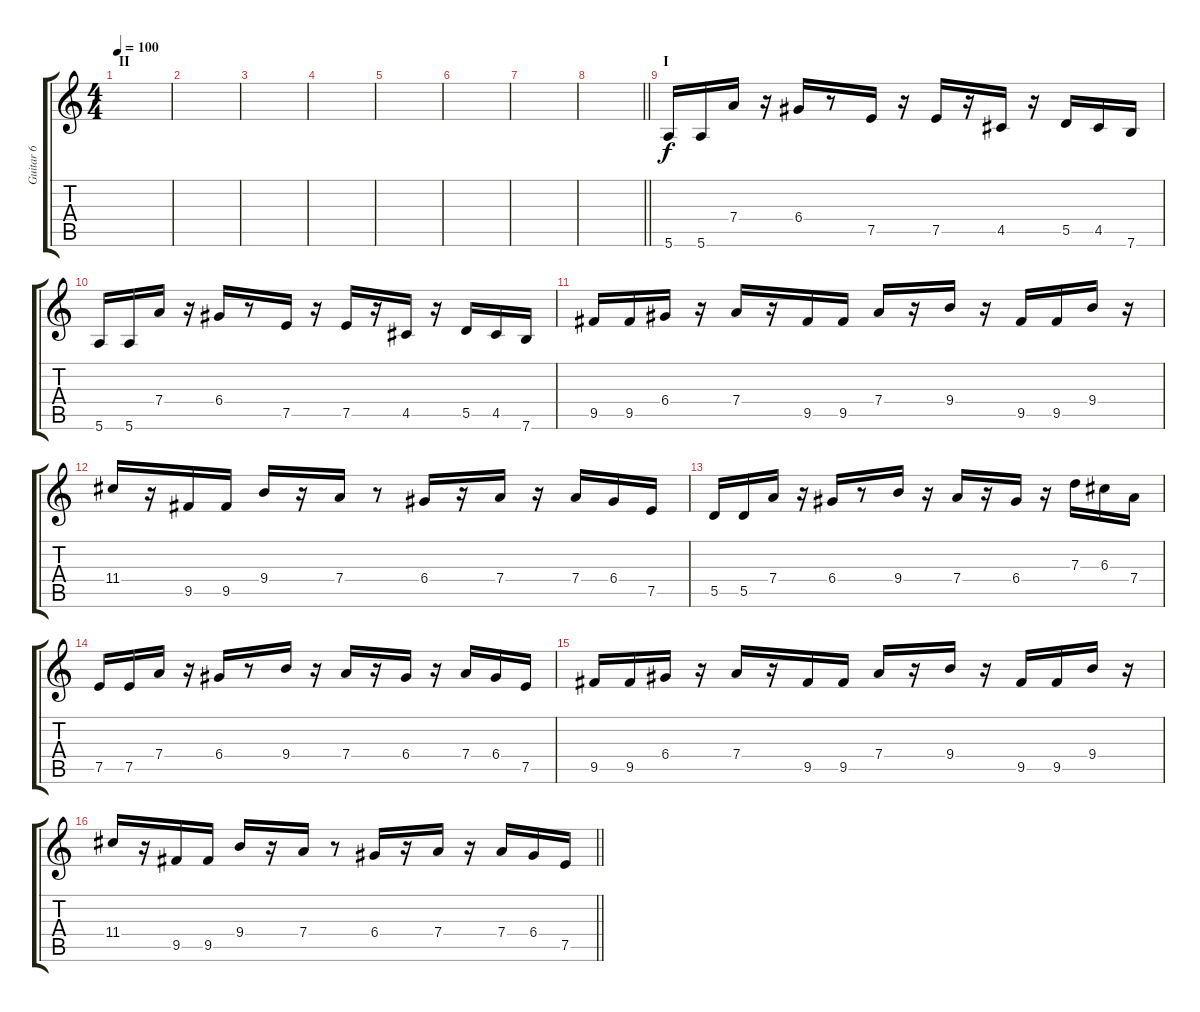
\track ("Guitar 6" "Guitar 6") {instrument distortionguitar}
\staff {score tabs}
\tuning (E4 B3 G3 D3 A2 E2) {hide}
\ts (4 4)
\section ("" "II")
\tempo 100
\clef g2
\ks c
|
|
|
|
|
|
|
\barLineRight lightlight
|
\section ("" "I")
5.6.16 5.6.16 7.4.16 r.16 6.4.16 r.8 7.5.16 r.16 7.5.16 r.16 4.5.16 r.16 5.5.16 4.5.16 7.6.16 |
5.6.16 5.6.16 7.4.16 r.16 6.4.16 r.8 7.5.16 r.16 7.5.16 r.16 4.5.16 r.16 5.5.16 4.5.16 7.6.16 |
9.5.16 9.5.16 6.4.16 r.16 7.4.16 r.16 9.5.16 9.5.16 7.4.16 r.16 9.4.16 r.16 9.5.16 9.5.16 9.4.16 r.16 |
11.4.16 r.16 9.5.16 9.5.16 9.4.16 r.16 7.4.16 r.8 6.4.16 r.16 7.4.16 r.16 7.4.16 6.4.16 7.5.16 |
5.5.16 5.5.16 7.4.16 r.16 6.4.16 r.8 9.4.16 r.16 7.4.16 r.16 6.4.16 r.16 7.3.16 6.3.16 7.4.16 |
7.5.16 7.5.16 7.4.16 r.16 6.4.16 r.8 9.4.16 r.16 7.4.16 r.16 6.4.16 r.16 7.4.16 6.4.16 7.5.16 |
9.5.16 9.5.16 6.4.16 r.16 7.4.16 r.16 9.5.16 9.5.16 7.4.16 r.16 9.4.16 r.16 9.5.16 9.5.16 9.4.16 r.16 |
\barLineRight lightlight
11.4.16 r.16 9.5.16 9.5.16 9.4.16 r.16 7.4.16 r.8 6.4.16 r.16 7.4.16 r.16 7.4.16 6.4.16 7.5.16
